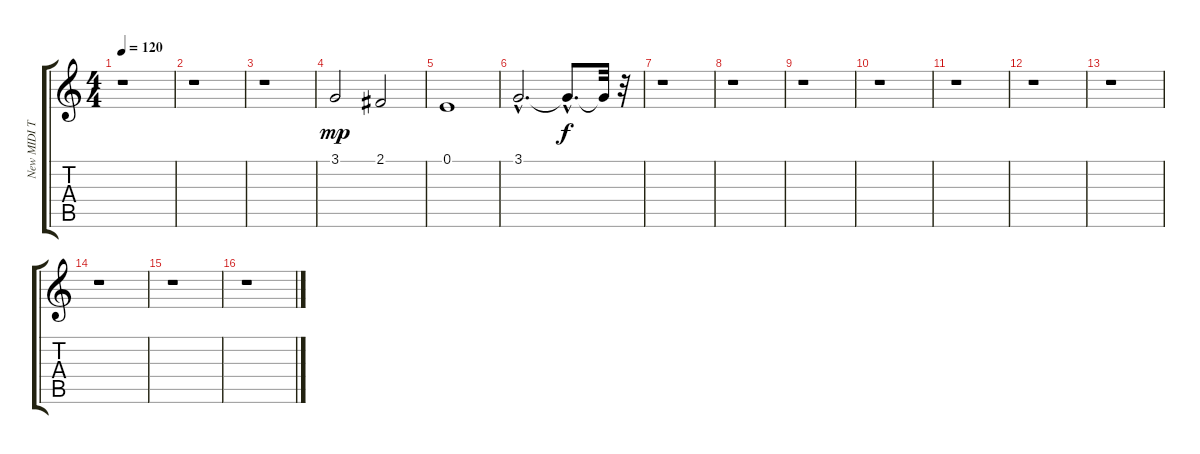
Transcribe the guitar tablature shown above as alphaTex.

\track ("New MIDI Track" "New MIDI T") {instrument sitar}
\staff {score tabs}
\tuning (E4 B3 G3 D3 A2 E2) {hide}
\ts (4 4)
\tempo 120
\clef g2
\ks c
r.1{dy mp instrument sitar} |
r.1 |
r.1 |
3.1.2 2.1.2 |
0.1.1 |
3.1{hac}.2{d} 3.1{hac t}.8{d dy f} 3.1{t}.32 r.32 |
r.1 |
r.1 |
r.1 |
r.1 |
r.1 |
r.1 |
r.1 |
r.1 |
r.1 |
r.1
